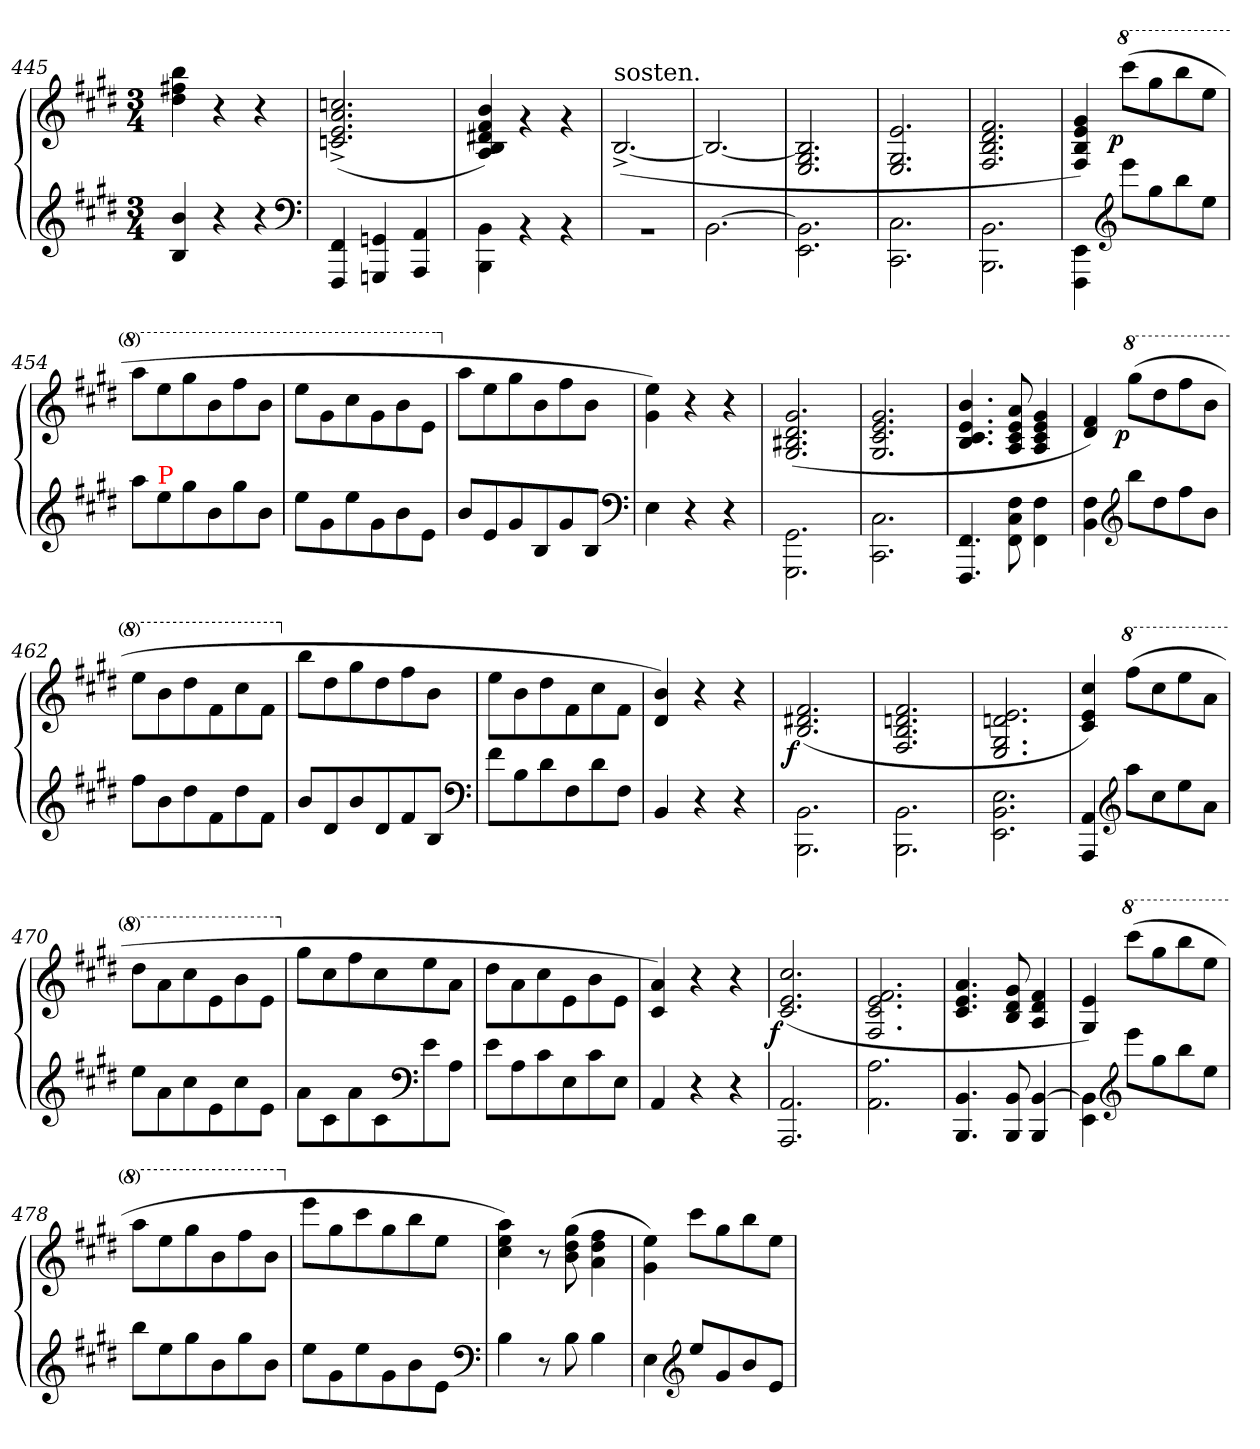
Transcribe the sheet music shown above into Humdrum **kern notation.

**kern	**kern	**dynam
*part1	*part1	*part1
*staff2	*staff1	*staff1/2
*clefG2	*clefG2	*
*k[f#c#g#d#]	*k[f#c#g#d#]	*
*M3/4	*M3/4	*
=445	=445	=445
4b 4B	4bb 4ff#X 4dd#	.
4r	4r	.
4r	4r	.
*clefF4	*	*
=446	=446	=446
4FF# 4FFF#	(>2.ccn^< 2.a^< 2.e^< 2.cn^<	.
4GGn 4GGGn	.	.
4AA 4AAA	.	.
=447	=447	=447
4BB\ 4BBB\	4b/ 4f#/ 4d#X/ 4B/ 4A/)	.
4rBB	4rg	.
4rBB	4rg	.
=448	=448	=448
!	!LO:TX:a:t=sosten.	!
2.rBB	(>[2.B^>/	.
=449	=449	=449
[2.BB\	2.B/_	.
=450	=450	=450
2.BB]\ 2.EE\	2.B]/ 2.G#/ 2.E/	.
=451	=451	=451
2.C#\ 2.CC#\	2.e/ 2.G#/ 2.E/	.
=452	=452	=452
2.BB\ 2.BBB\	2.f#/ 2.d#/ 2.B/ 2.F#/	.
=453	=453	=453
4EE\ 4FFF#\	4g#/ 4e/ 4B/ 4F#/)	.
*clefG2	*	*
*	*8va	*
!	!	!LO:DY:b:rj
8eeeL	(>8cccc#L	p
8gg#	8ggg#	.
8bb	8bbb	.
8eeJ	8eeeJ	.
=454	=454	=454
8aaL	8aaaL	.
!LO:TX:a:color=red:t=P	!	!
8ee	8eee	.
8gg#	8ggg#	.
8b	8bb	.
8gg#	8fff#	.
8bJ	8bbJ	.
=455	=455	=455
8eeL	8eeeL	.
8g#\	8gg#\	.
8ee	8ccc#	.
8g#	8gg#	.
8b	8bb	.
8eJ	8eeJ	.
=456	=456	=456
*	*X8va	*
8bL	8aaL	.
8e	8ee	.
8g#	8gg#	.
8B	8b	.
8g#	8ff#	.
8BJ	8bJ	.
*clefF4	*	*
=457	=457	=457
4E	4ee 4g#)	.
4r	4r	.
4r	4r	.
=458	=458	=458
2.GG#\ 2.GGG#\	(>2.g#/ 2.d#/ 2.B#X/ 2.G#/	.
=459	=459	=459
2.C#\ 2.CC#\	2.g#/ 2.e/ 2.c#/ 2.G#/	.
=460	=460	=460
4.FF#/ 4.FFF#/	4.b/ 4.e/ 4.c#/ 4.B/	.
8F#\ 8C#\ 8FF#\	8a/ 8c#/ 8e/ 8A/	.
4F#\ 4FF#\	4g#/ 4c#/ 4e/ 4A/	.
=461	=461	=461
4F# 4BB	4f# 4d#)	.
*clefG2	*	*
*	*8va	*
!	!	!LO:DY:b:rj
8bbL	(>8ggg#L	p
8dd#	8ddd#	.
8ff#	8fff#	.
8bJ	8bbJ	.
=462	=462	=462
8ff#L	8eeeL	.
8b	8bb	.
8dd#	8ddd#	.
8f#	8ff#	.
8dd#	8ccc#	.
8f#J	8ff#J	.
=463	=463	=463
*	*X8va	*
8bL	8bbL	.
8d#	8dd#	.
8b	8gg#	.
8d#	8dd#	.
8f#	8ff#	.
8BJ	8bJ	.
*clefF4	*	*
=464	=464	=464
8f#L	8eeL	.
8B	8b	.
8d#	8dd#	.
8F#	8f#	.
8d#	8cc#	.
8F#J	8f#J	.
=465	=465	=465
4BB	4b 4d#)	.
4r	4r	.
4r	4r	.
=466	=466	=466
!	!	!LO:DY:b:rj
2.BB\ 2.BBB\	(>2.f#/ 2.d#X/ 2.B/	f
=467	=467	=467
2.BB\ 2.BBB\	2.f#/ 2.dn/ 2.B/ 2.F#/	.
=468	=468	=468
2.E\ 2.BB\ 2.EE\	2.e/ 2.dn/ 2.G#/ 2.E/	.
=469	=469	=469
4AA 4AAA	4cc# 4e 4c#)	.
*clefG2	*	*
*	*8va	*
8aaL	(>8fff#L	.
8cc#	8ccc#	.
8ee	8eee	.
8aJ	8aaJ	.
=470	=470	=470
8eeL	8ddd#L	.
8a\	8aa\	.
8cc#	8ccc#	.
8e	8ee	.
8cc#	8bb	.
8eJ	8eeJ	.
=471	=471	=471
*	*X8va	*
8aL	8gg#L	.
8c#\	8cc#	.
8a	8ff#	.
8c#	8cc#	.
*clefF4	*	*
8e	8ee	.
8AJ	8aJ	.
=472	=472	=472
8eL	8dd#L	.
8A	8a\	.
8c#	8cc#	.
8E	8e	.
8c#	8b	.
8EJ	8eJ	.
=473	=473	=473
4AA	4a 4c#)	.
4r	4r	.
4r	4r	.
=474	=474	=474
!	!	!LO:DY:b:rj
2.AA 2.AAA	(>2.cc# 2.e 2.c#	f
=475	=475	=475
2.A\ 2.AA\	2.f#/ 2.e/ 2.c#/ 2.F#/	.
=476	=476	=476
4.BB 4.BBB	4.a 4.e 4.c#	.
8BB 8BBB	8g# 8d# 8B	.
[4BB 4BBB	4f# 4d# 4A	.
=477	=477	=477
4BB]\ 4EE\	4e/ 4G#/)	.
*clefG2	*	*
*	*8va	*
8eeeL	(>8cccc#L	.
8gg#	8ggg#	.
8bb	8bbb	.
8eeJ	8eeeJ	.
=478	=478	=478
8bbL	8aaaL	.
8ee	8eee	.
8gg#	8ggg#	.
8b	8bb	.
8gg#	8fff#	.
8bJ	8bbJ	.
=479	=479	=479
*	*X8va	*
8ee\L	8eeeL	.
8g#	8gg#	.
8ee	8ccc#	.
8g#	8gg#	.
8b	8bb	.
8eJ	8eeJ	.
*clefF4	*	*
=480	=480	=480
4B	4aa 4ee 4cc#)	.
8r	8r	.
8B	(>8gg# 8dd# 8b	.
4B	4ff# 4dd# 4a	.
=481	=481	=481
4E	4ee 4g#)	.
*clefG2	*	*
8eeL	8ccc#L	.
8g#	8gg#	.
8b	8bb	.
8eJ	8eeJ	.
=	=	=
*-	*-	*-
